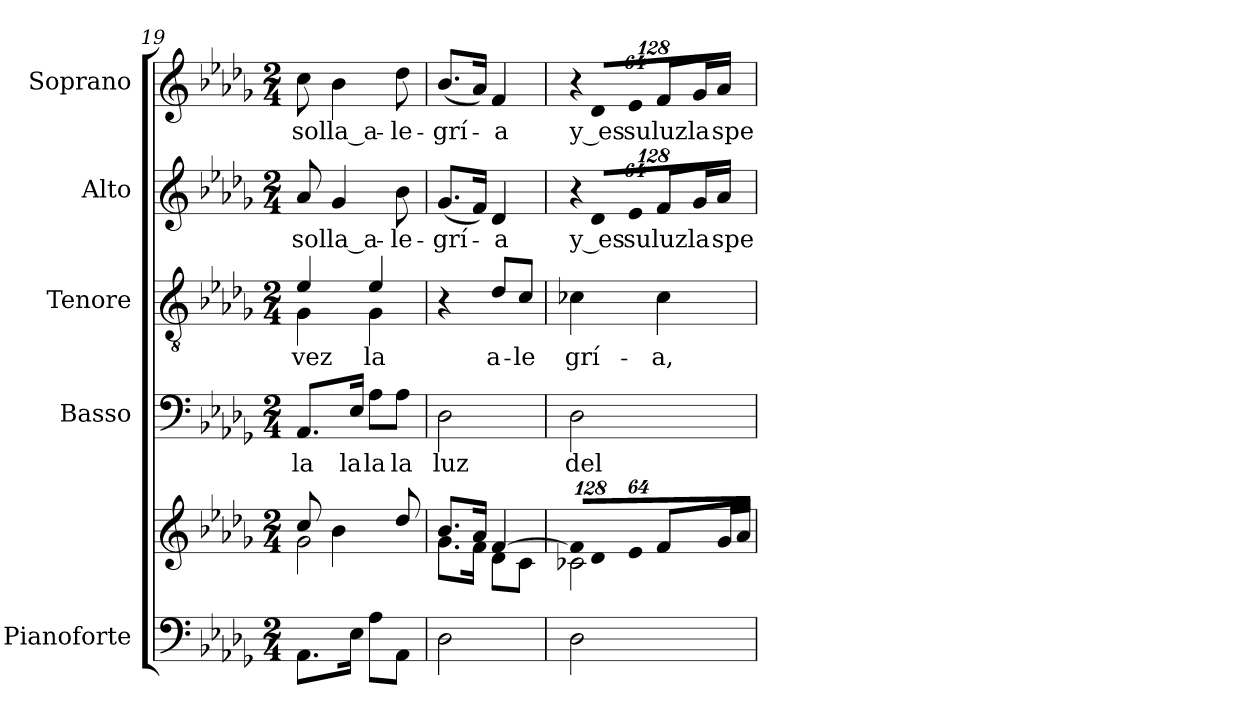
**kern	**kern	**kern	**text	**kern	**text	**kern	**text	**kern	**text
*part5	*part5	*part4	*part4	*part3	*part3	*part2	*part2	*part1	*part1
*staff6	*staff5	*staff4	*staff4	*staff3	*staff3	*staff2	*staff2	*staff1	*staff1
*I"Pianoforte	*	*I"Basso	*	*I"Tenore	*	*I"Alto	*	*I"Soprano	*
*	*	*I'B.	*	*I'T.	*	*I'A.	*	*I'S.	*
*clefF4	*clefG2	*clefF4	*	*clefGv2	*	*clefG2	*	*clefG2	*
*	*	*	*	*ITrd7c12	*	*	*	*	*
*k[b-e-a-d-g-]	*k[b-e-a-d-g-]	*k[b-e-a-d-g-]	*	*k[b-e-a-d-g-]	*	*k[b-e-a-d-g-]	*	*k[b-e-a-d-g-]	*
*b-:	*b-:	*b-:	*	*b-:	*	*b-:	*	*b-:	*
*M2/4	*M2/4	*M2/4	*	*M2/4	*	*M2/4	*	*M2/4	*
=19	=19	=19	=19	=19	=19	=19	=19	=19	=19
*	*^	*	*	*	*	*	*	*	*
!	!	!	!	!LO:LY:b:color=#000000	!	!	!	!	!	!
!	!	!	!	!	!	!LO:LY:b:color=#000000	!	!	!	!
*	*	*	*	*	*^	*	*	*	*	*
!	!	!	!	!	!	!	!	!	!LO:LY:b:color=#000000	!	!
!	!	!	!	!	!	!	!	!	!	!	!LO:LY:b:color=#000000
8.AA-i\L	8cci/	2g-i\	8.AA-i/L	la	4E-i/	4GG-i\	vez	8a-i/	sol	8cci\	sol
!	!	!	!	!	!	!	!	!	!LO:LY:b:color=#000000	!	!
!	!	!	!	!	!	!	!	!	!	!	!LO:LY:b:color=#000000
.	4b-i\	.	.	.	.	.	.	4g-i/	la_a-	4b-i\	la_a-
!	!	!	!	!LO:LY:b:color=#000000	!	!	!	!	!	!	!
16E-i\Jk	.	.	16E-i/Jk	la	.	.	.	.	.	.	.
!	!	!	!	!LO:LY:b:color=#000000	!	!	!	!	!	!	!
!	!	!	!	!	!	!	!LO:LY:b:color=#000000	!	!	!	!
8A-i\L	.	.	8A-i\L	la	4E-i/	4GG-i\	la	.	.	.	.
!	!	!	!	!LO:LY:b:color=#000000	!	!	!	!	!	!	!
!	!	!	!	!	!	!	!	!	!LO:LY:b:color=#000000	!	!
!	!	!	!	!	!	!	!	!	!	!	!LO:LY:b:color=#000000
8AA-i\J	8dd-i/	.	8A-i\J	la	.	.	.	8b-i\	-le-	8dd-i\	-le-
*	*	*	*	*	*v	*v	*	*	*	*	*
=20	=20	=20	=20	=20	=20	=20	=20	=20	=20	=20
!	!	!	!	!LO:LY:b:color=#000000	!	!	!	!	!	!
!	!	!	!	!	!	!	!	!LO:LY:b:color=#000000	!	!
!	!	!	!	!	!	!	!	!	!	!LO:LY:b:color=#000000
2D-i\	8.b-i/L	8.g-i\L	2D-i\	luz	4r	.	(8.g-i/L	-grí-	(8.b-i/L	-grí-
.	16a-i/Jk	16fi\Jk	.	.	.	.	16fi/Jk)	.	16a-i/Jk)	.
!	!	!	!	!	!	!LO:LY:b:color=#000000	!	!	!	!
!	!	!	!	!	!	!	!	!LO:LY:b:color=#000000	!	!
!	!	!	!	!	!	!	!	!	!	!LO:LY:b:color=#000000
.	[4fi/	8d-i\L	.	.	8D-i/L	a-	4d-i/	-a	4fi/	-a
!	!	!	!	!	!	!LO:LY:b:color=#000000	!	!	!	!
.	.	8ci\J	.	.	8Ci/J	-le	.	.	.	.
=21	=21	=21	=21	=21	=21	=21	=21	=21	=21	=21
*	*Xbrackettup	*	*	*	*	*	*	*	*	*
!	!LO:N:vis=8	!	!	!	!	!	!	!	!	!
!	!	!	!	!LO:LY:b:color=#000000	!	!	!	!	!	!
!	!	!	!	!	!	!LO:LY:b:color=#000000	!	!	!	!
*	*	*	*	*	*	*	*Xbrackettup	*	*	*
!	!	!	!	!	!	!	!LO:N:vis=8	!	!	!
*	*	*	*	*	*	*	*	*	*Xbrackettup	*
!	!	!	!	!	!	!	!	!	!LO:N:vis=8	!
2D-i\	1024%85fi/L]	2c-Xi\	2D-i\	del	4C-Xi\	grí-	1024%85r	.	1024%85r	.
!	!LO:N:vis=8	!	!	!	!	!	!LO:N:vis=8	!	!	!
!	!	!	!	!	!	!	!	!LO:LY:b:color=#000000	!LO:N:vis=8	!
!	!	!	!	!	!	!	!	!	!	!LO:LY:b:color=#000000
.	1024%85d-i/	.	.	.	.	.	1024%85d-i/L	y_es	1024%85d-i/L	y_es
!	!LO:N:vis=8	!	!	!	!	!	!LO:N:vis=8	!	!	!
!	!	!	!	!	!	!	!	!LO:LY:b:color=#000000	!LO:N:vis=8	!
!	!	!	!	!	!	!	!	!	!	!LO:LY:b:color=#000000
.	512%43e-i/J	.	.	.	.	.	512%43e-i/J	su	512%43e-i/J	su
!	!	!	!	!	!	!LO:LY:b:color=#000000	!	!	!	!
!	!	!	!	!	!	!	!	!LO:LY:b:color=#000000	!	!
!	!	!	!	!	!	!	!	!	!	!LO:LY:b:color=#000000
.	8fi/L	.	.	.	4C-i\	-a,	8fi/L	luz	8fi/L	luz
!	!	!	!	!	!	!	!	!LO:LY:b:color=#000000	!	!
!	!	!	!	!	!	!	!	!	!	!LO:LY:b:color=#000000
.	16g-i/L	.	.	.	.	.	16g-i/L	la	16g-i/L	la
!	!	!	!	!	!	!	!	!LO:LY:b:color=#000000	!	!
!	!	!	!	!	!	!	!	!	!	!LO:LY:b:color=#000000
.	16a-i/JJ	.	.	.	.	.	16a-i/JJ	spe-	16a-i/JJ	spe-
*	*v	*v	*	*	*	*	*	*	*	*
=	=	=	=	=	=	=	=	=	=
*-	*-	*-	*-	*-	*-	*-	*-	*-	*-
